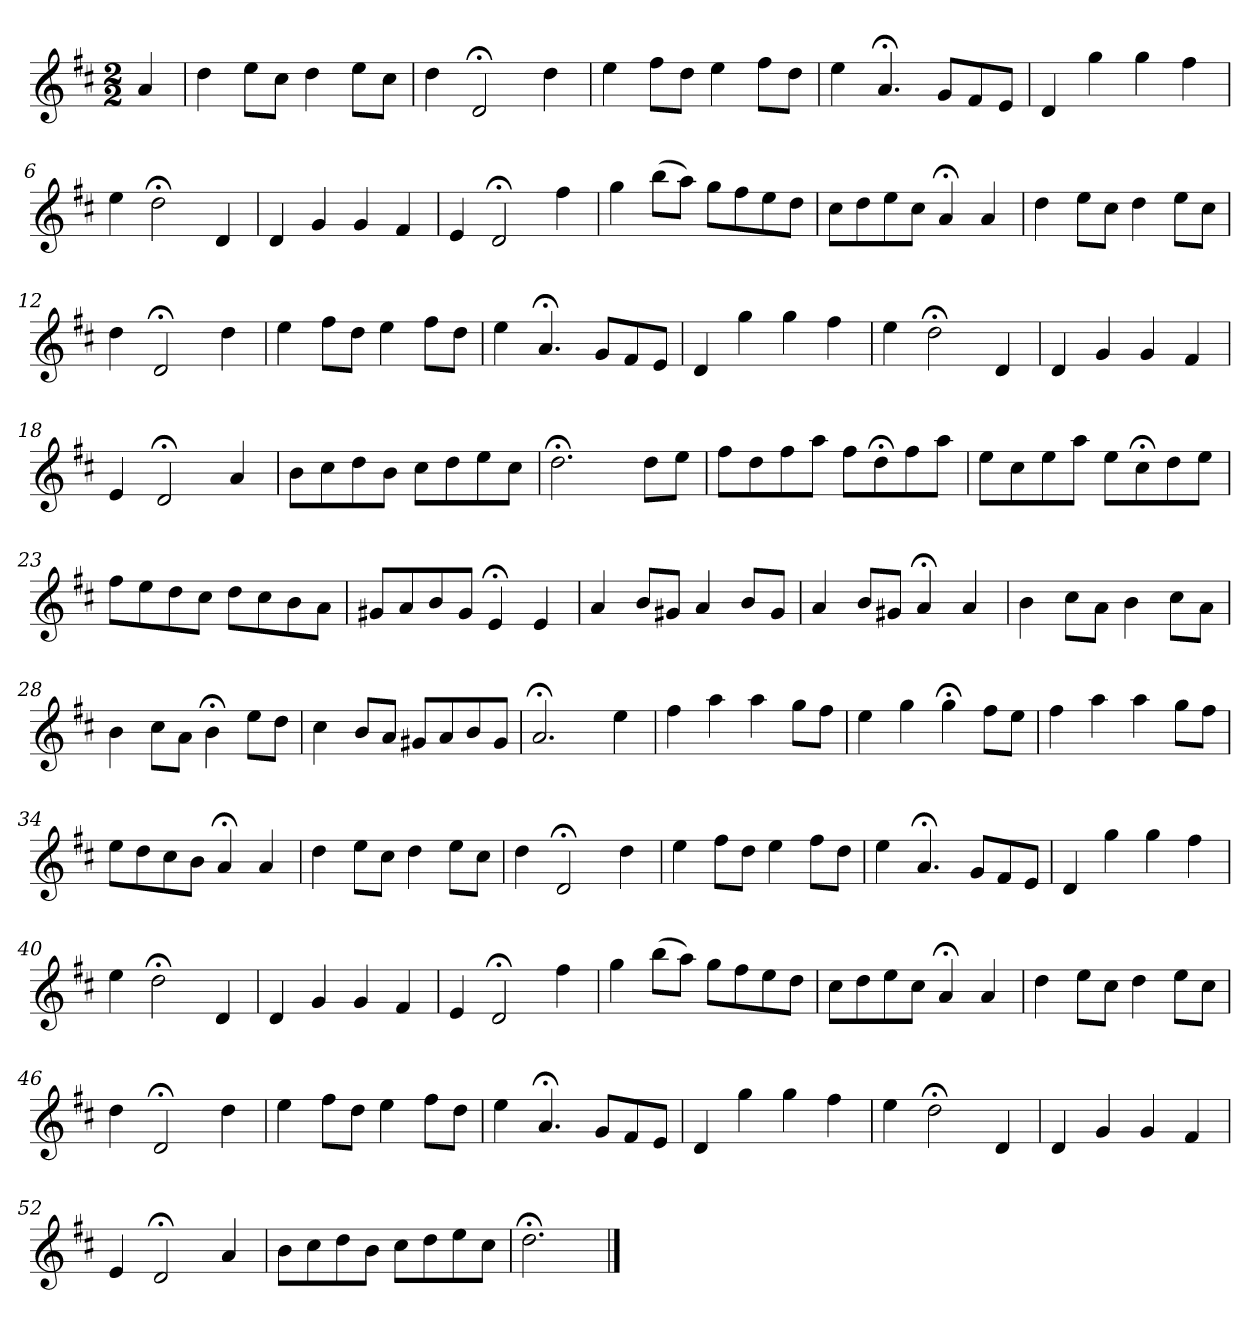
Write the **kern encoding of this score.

**kern
*part1
*staff1
*k[f#c#]
*D:
*M2/2
*MM120
=
4a
=1
4dd
8eeL
8cc#J
4dd
8eeL
8cc#J
=2
4dd
2d;<
4dd
=3
4ee
8ff#L
8ddJ
4ee
8ff#L
8ddJ
=4
4ee
4.a;<
8gL
8f#
8eJ
=5
4d
4gg
4gg
4ff#
=6
4ee
2dd;<
4d
=7
4d
4g
4g
4f#
=8
4e
2d;<
4ff#
=9
4gg
(8bbL
8aaJ)
8ggL
8ff#
8ee
8ddJ
=10
8cc#L
8dd
8ee
8cc#J
4a;<
4a
=11
4dd
8eeL
8cc#J
4dd
8eeL
8cc#J
=12
4dd
2d;<
4dd
=13
4ee
8ff#L
8ddJ
4ee
8ff#L
8ddJ
=14
4ee
4.a;<
8gL
8f#
8eJ
=15
4d
4gg
4gg
4ff#
=16
4ee
2dd;<
4d
=17
4d
4g
4g
4f#
=18
4e
2d;<
4a
=19
8bL
8cc#
8dd
8bJ
8cc#L
8dd
8ee
8cc#J
=20
2.dd;<
8ddL
8eeJ
=21
8ff#L
8dd
8ff#
8aaJ
8ff#L
8dd;<
8ff#
8aaJ
=22
8eeL
8cc#
8ee
8aaJ
8eeL
8cc#;<
8dd
8eeJ
=23
8ff#L
8ee
8dd
8cc#J
8ddL
8cc#
8b
8aJ
=24
8g#XL
8a
8b
8g#J
4e;<
4e
=25
4a
8bL
8g#XJ
4a
8bL
8g#J
=26
4a
8bL
8g#XJ
4a;<
4a
=27
4b
8cc#L
8aJ
4b
8cc#L
8aJ
=28
4b
8cc#L
8aJ
4b;<
8eeL
8ddJ
=29
4cc#
8bL
8aJ
8g#XL
8a
8b
8g#J
=30
2.a;<
4ee
=31
4ff#
4aa
4aa
8ggL
8ff#J
=32
4ee
4gg
4gg;<
8ff#L
8eeJ
=33
4ff#
4aa
4aa
8ggL
8ff#J
=34
8eeL
8dd
8cc#
8bJ
4a;<
4a
=35
4dd
8eeL
8cc#J
4dd
8eeL
8cc#J
=36
4dd
2d;<
4dd
=37
4ee
8ff#L
8ddJ
4ee
8ff#L
8ddJ
=38
4ee
4.a;<
8gL
8f#
8eJ
=39
4d
4gg
4gg
4ff#
=40
4ee
2dd;<
4d
=41
4d
4g
4g
4f#
=42
4e
2d;<
4ff#
=43
4gg
(8bbL
8aaJ)
8ggL
8ff#
8ee
8ddJ
=44
8cc#L
8dd
8ee
8cc#J
4a;<
4a
=45
4dd
8eeL
8cc#J
4dd
8eeL
8cc#J
=46
4dd
2d;<
4dd
=47
4ee
8ff#L
8ddJ
4ee
8ff#L
8ddJ
=48
4ee
4.a;<
8gL
8f#
8eJ
=49
4d
4gg
4gg
4ff#
=50
4ee
2dd;<
4d
=51
4d
4g
4g
4f#
=52
4e
2d;<
4a
=53
8bL
8cc#
8dd
8bJ
8cc#L
8dd
8ee
8cc#J
=54
2.dd;<
==
*-
